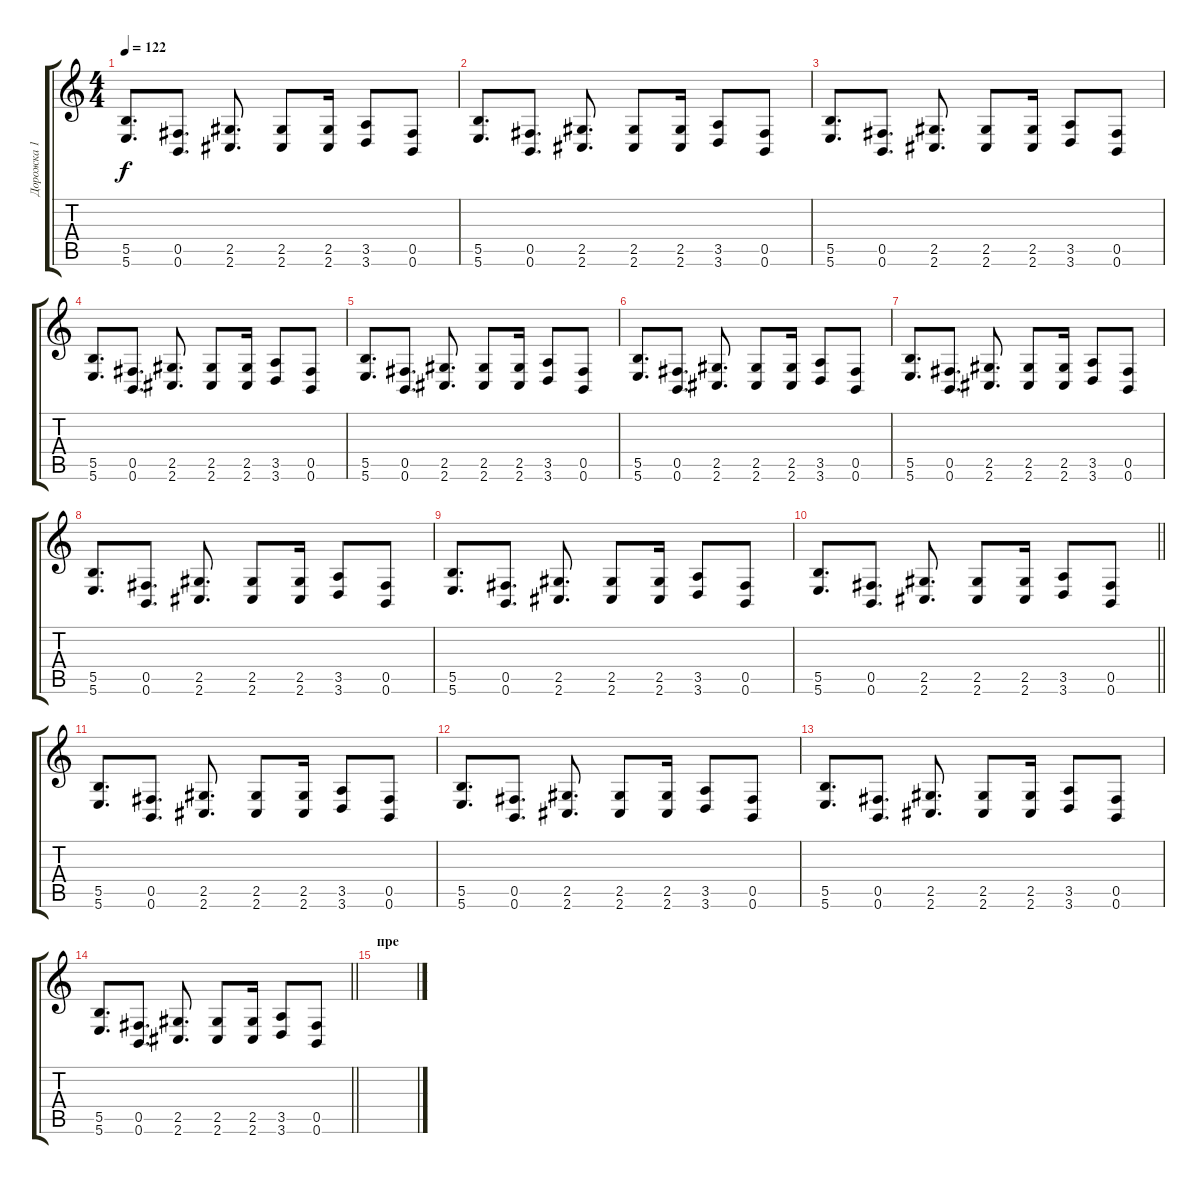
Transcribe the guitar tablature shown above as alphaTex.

\track ("Дорожка 1" "Дорожка 1") {instrument overdrivenguitar}
\staff {score tabs}
\tuning (Db4 Ab3 E3 B2 Gb2 B1) {hide}
\ts (4 4)
\tempo 122
\clef g2
\ks c
(5.5 5.6).8{d dy f} (0.5 0.6).8{d} (2.5 2.6).8{d} (2.5 2.6).8 (2.5 2.6).16 (3.5 3.6).8 (0.5 0.6).8 |
(5.5 5.6).8{d} (0.5 0.6).8{d} (2.5 2.6).8{d} (2.5 2.6).8 (2.5 2.6).16 (3.5 3.6).8 (0.5 0.6).8 |
(5.5 5.6).8{d} (0.5 0.6).8{d} (2.5 2.6).8{d} (2.5 2.6).8 (2.5 2.6).16 (3.5 3.6).8 (0.5 0.6).8 |
(5.5 5.6).8{d} (0.5 0.6).8{d} (2.5 2.6).8{d} (2.5 2.6).8 (2.5 2.6).16 (3.5 3.6).8 (0.5 0.6).8 |
(5.5 5.6).8{d} (0.5 0.6).8{d} (2.5 2.6).8{d} (2.5 2.6).8 (2.5 2.6).16 (3.5 3.6).8 (0.5 0.6).8 |
(5.5 5.6).8{d} (0.5 0.6).8{d} (2.5 2.6).8{d} (2.5 2.6).8 (2.5 2.6).16 (3.5 3.6).8 (0.5 0.6).8 |
(5.5 5.6).8{d} (0.5 0.6).8{d} (2.5 2.6).8{d} (2.5 2.6).8 (2.5 2.6).16 (3.5 3.6).8 (0.5 0.6).8 |
(5.5 5.6).8{d} (0.5 0.6).8{d} (2.5 2.6).8{d} (2.5 2.6).8 (2.5 2.6).16 (3.5 3.6).8 (0.5 0.6).8 |
(5.5 5.6).8{d} (0.5 0.6).8{d} (2.5 2.6).8{d} (2.5 2.6).8 (2.5 2.6).16 (3.5 3.6).8 (0.5 0.6).8 |
\barLineRight lightlight
(5.5 5.6).8{d} (0.5 0.6).8{d} (2.5 2.6).8{d} (2.5 2.6).8 (2.5 2.6).16 (3.5 3.6).8 (0.5 0.6).8 |
(5.5 5.6).8{d} (0.5 0.6).8{d} (2.5 2.6).8{d} (2.5 2.6).8 (2.5 2.6).16 (3.5 3.6).8 (0.5 0.6).8 |
(5.5 5.6).8{d} (0.5 0.6).8{d} (2.5 2.6).8{d} (2.5 2.6).8 (2.5 2.6).16 (3.5 3.6).8 (0.5 0.6).8 |
(5.5 5.6).8{d} (0.5 0.6).8{d} (2.5 2.6).8{d} (2.5 2.6).8 (2.5 2.6).16 (3.5 3.6).8 (0.5 0.6).8 |
\barLineRight lightlight
(5.5 5.6).8{d} (0.5 0.6).8{d} (2.5 2.6).8{d} (2.5 2.6).8 (2.5 2.6).16 (3.5 3.6).8 (0.5 0.6).8 |
\section ("" "пре")
